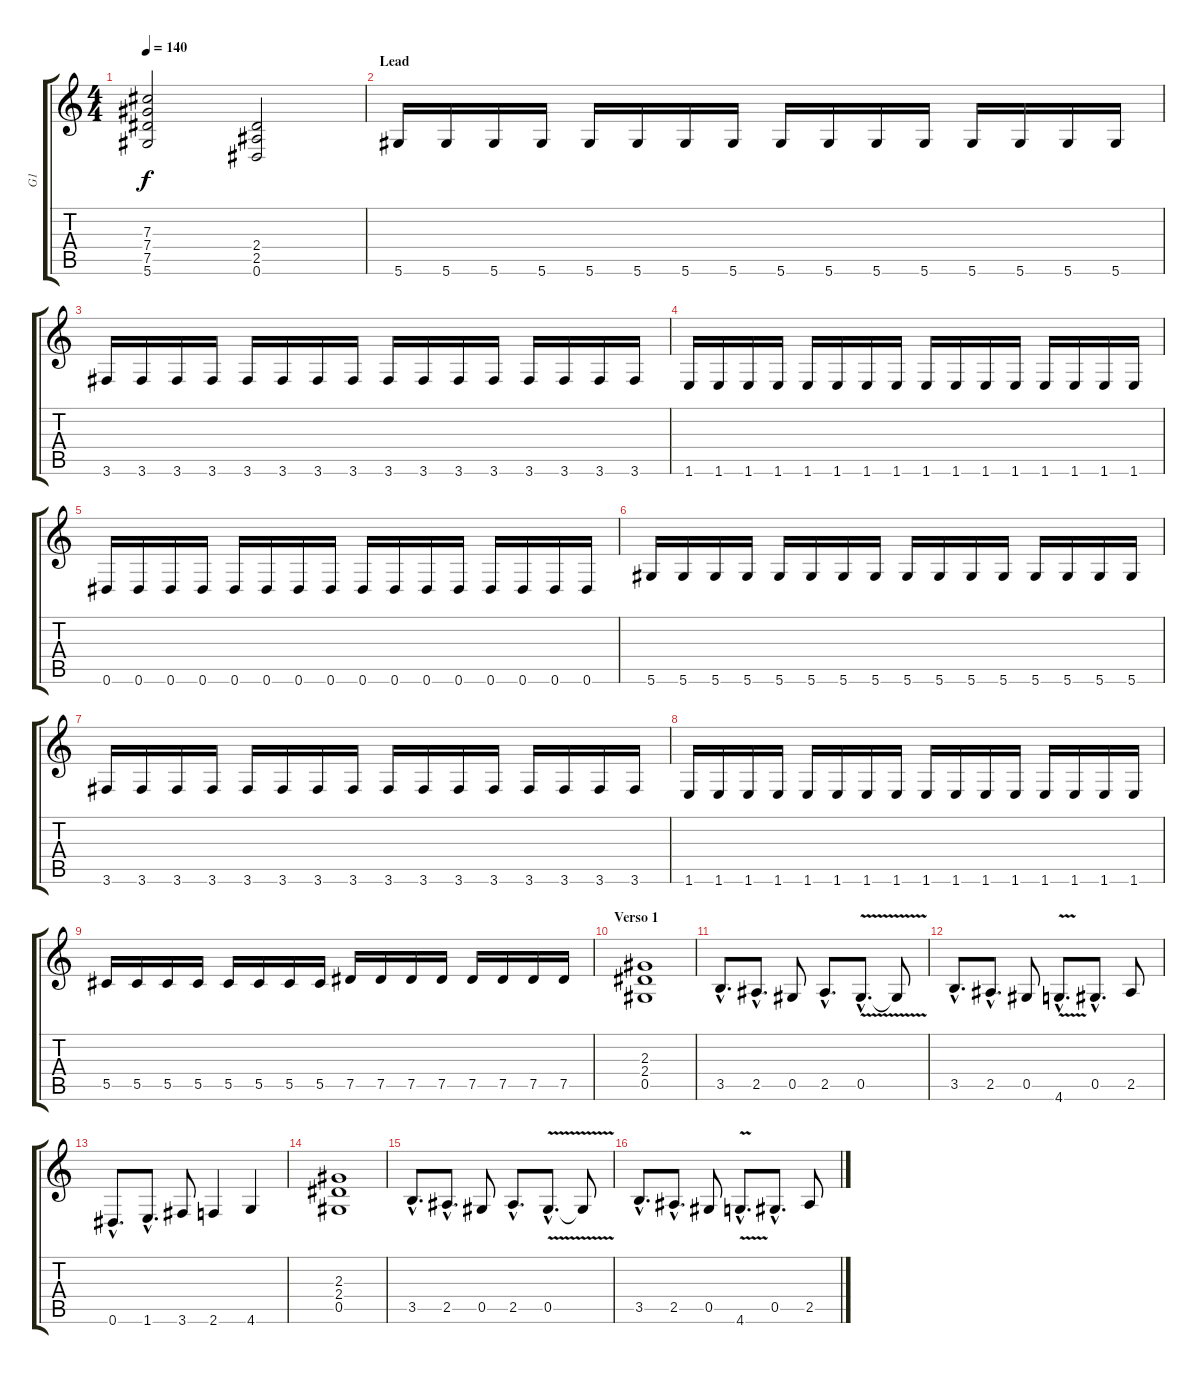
\track ("G1" "G1") {instrument distortionguitar}
\staff {score tabs}
\tuning (Eb4 Bb3 Gb3 Db3 Ab2 Eb2) {hide}
\ts (4 4)
\tempo 140
\clef g2
\ks c
(7.3 7.4 7.5 5.6).2{dy f} (2.4 2.5 0.6).2 |
\section ("" "Lead")
5.6.16 5.6.16 5.6.16 5.6.16 5.6.16 5.6.16 5.6.16 5.6.16 5.6.16 5.6.16 5.6.16 5.6.16 5.6.16 5.6.16 5.6.16 5.6.16 |
3.6.16 3.6.16 3.6.16 3.6.16 3.6.16 3.6.16 3.6.16 3.6.16 3.6.16 3.6.16 3.6.16 3.6.16 3.6.16 3.6.16 3.6.16 3.6.16 |
1.6.16 1.6.16 1.6.16 1.6.16 1.6.16 1.6.16 1.6.16 1.6.16 1.6.16 1.6.16 1.6.16 1.6.16 1.6.16 1.6.16 1.6.16 1.6.16 |
0.6.16 0.6.16 0.6.16 0.6.16 0.6.16 0.6.16 0.6.16 0.6.16 0.6.16 0.6.16 0.6.16 0.6.16 0.6.16 0.6.16 0.6.16 0.6.16 |
5.6.16 5.6.16 5.6.16 5.6.16 5.6.16 5.6.16 5.6.16 5.6.16 5.6.16 5.6.16 5.6.16 5.6.16 5.6.16 5.6.16 5.6.16 5.6.16 |
3.6.16 3.6.16 3.6.16 3.6.16 3.6.16 3.6.16 3.6.16 3.6.16 3.6.16 3.6.16 3.6.16 3.6.16 3.6.16 3.6.16 3.6.16 3.6.16 |
1.6.16 1.6.16 1.6.16 1.6.16 1.6.16 1.6.16 1.6.16 1.6.16 1.6.16 1.6.16 1.6.16 1.6.16 1.6.16 1.6.16 1.6.16 1.6.16 |
5.5.16 5.5.16 5.5.16 5.5.16 5.5.16 5.5.16 5.5.16 5.5.16 7.5.16 7.5.16 7.5.16 7.5.16 7.5.16 7.5.16 7.5.16 7.5.16 |
\section ("" "Verso 1")
(2.3 2.4 0.5).1 |
3.5{hac}.8{d} 2.5{hac}.8{d} 0.5.8 2.5{hac}.8{d} 0.5{v hac}.8{d} 0.5{t}.8 |
3.5{hac}.8{d} 2.5{hac}.8{d} 0.5.8 4.6{v hac}.8{d} 0.5{hac}.8{d} 2.5.8 |
0.6{hac}.8{d} 1.6{hac}.8{d} 3.6.8 2.6.4 4.6.4 |
(2.3 2.4 0.5).1 |
3.5{hac}.8{d} 2.5{hac}.8{d} 0.5.8 2.5{hac}.8{d} 0.5{v hac}.8{d} 0.5{t}.8 |
3.5{hac}.8{d} 2.5{hac}.8{d} 0.5.8 4.6{v hac}.8{d} 0.5{hac}.8{d} 2.5.8
